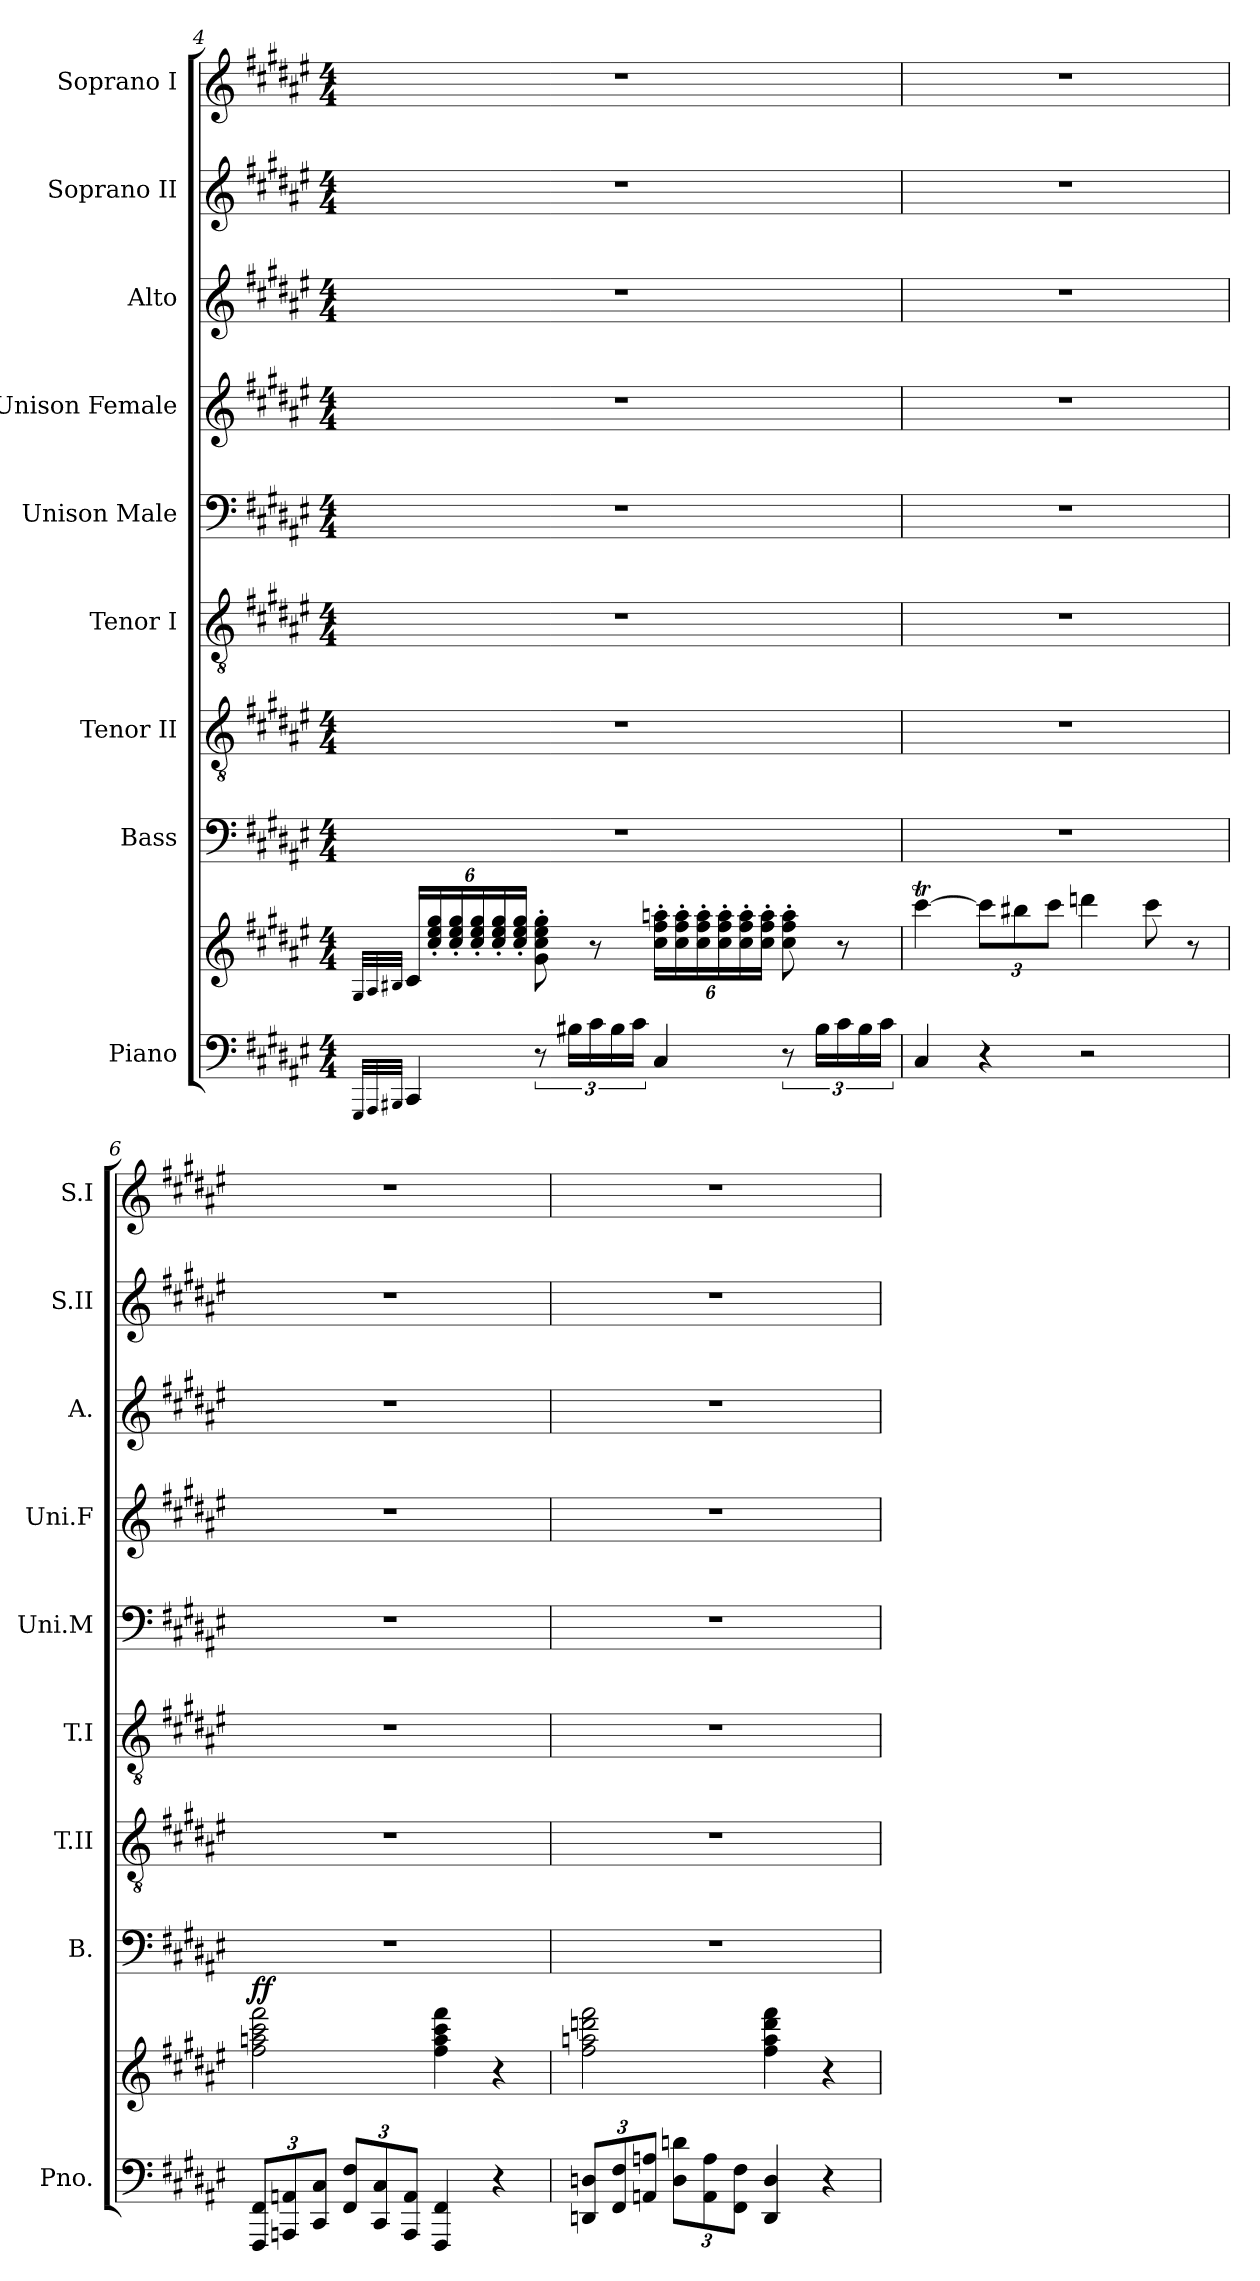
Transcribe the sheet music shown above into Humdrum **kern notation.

**kern	**kern	**dynam	**kern	**kern	**kern	**kern	**kern	**kern	**kern	**kern
*part9	*part9	*part9	*part8	*part7	*part6	*part5	*part4	*part3	*part2	*part1
*staff10	*staff9	*staff9/10	*staff8	*staff7	*staff6	*staff5	*staff4	*staff3	*staff2	*staff1
*I"Piano	*	*	*I"Bass	*I"Tenor II	*I"Tenor I	*I"Unison Male	*I"Unison Female	*I"Alto	*I"Soprano II	*I"Soprano I
*I'Pno.	*	*	*I'B.	*I'T.II	*I'T.I	*I'Uni.M	*I'Uni.F	*I'A.	*I'S.II	*I'S.I
*clefF4	*clefG2	*	*clefF4	*clefGv2	*clefGv2	*clefF4	*clefG2	*clefG2	*clefG2	*clefG2
*k[f#c#g#d#a#e#]	*k[f#c#g#d#a#e#]	*	*k[f#c#g#d#a#e#]	*k[f#c#g#d#a#e#]	*k[f#c#g#d#a#e#]	*k[f#c#g#d#a#e#]	*k[f#c#g#d#a#e#]	*k[f#c#g#d#a#e#]	*k[f#c#g#d#a#e#]	*k[f#c#g#d#a#e#]
*M4/4	*M4/4	*	*M4/4	*M4/4	*M4/4	*M4/4	*M4/4	*M4/4	*M4/4	*M4/4
=4	=4	=4	=4	=4	=4	=4	=4	=4	=4	=4
32qGGG#/LLL	32qG#/LLL	.	.	.	.	.	.	.	.	.
32qAAA#/	32qA#/	.	.	.	.	.	.	.	.	.
32qBBB#X/JJJ	32qB#X/JJJ	.	.	.	.	.	.	.	.	.
*	*Xbrackettup	*	*	*	*	*	*	*	*	*
4CC#/	24c#/LL	.	1r	1r	1r	1r	1r	1r	1r	1r
.	24cc#/' 24ee#/' 24gg#/'	.	.	.	.	.	.	.	.	.
.	24cc#/' 24ee#/' 24gg#/'	.	.	.	.	.	.	.	.	.
.	24cc#/' 24ee#/' 24gg#/'	.	.	.	.	.	.	.	.	.
.	24cc#/' 24ee#/' 24gg#/'	.	.	.	.	.	.	.	.	.
.	24cc#/' 24ee#/' 24gg#/'JJ	.	.	.	.	.	.	.	.	.
12r	8g#\' 8cc#\' 8ee#\' 8gg#\'	.	.	.	.	.	.	.	.	.
24B#X\LL	.	.	.	.	.	.	.	.	.	.
24c#\	8r	.	.	.	.	.	.	.	.	.
24B#\	.	.	.	.	.	.	.	.	.	.
24c#\JJ	.	.	.	.	.	.	.	.	.	.
4C#/	24cc#\' 24ff#\' 24aan\'LL	.	.	.	.	.	.	.	.	.
.	24cc#\' 24ff#\' 24aa\'	.	.	.	.	.	.	.	.	.
.	24cc#\' 24ff#\' 24aa\'	.	.	.	.	.	.	.	.	.
.	24cc#\' 24ff#\' 24aa\'	.	.	.	.	.	.	.	.	.
.	24cc#\' 24ff#\' 24aa\'	.	.	.	.	.	.	.	.	.
.	24cc#\' 24ff#\' 24aa\'JJ	.	.	.	.	.	.	.	.	.
12r	8cc#\' 8ff#\' 8aa\'	.	.	.	.	.	.	.	.	.
24B#\LL	.	.	.	.	.	.	.	.	.	.
24c#\	8r	.	.	.	.	.	.	.	.	.
24B#\	.	.	.	.	.	.	.	.	.	.
24c#\JJ	.	.	.	.	.	.	.	.	.	.
!!LO:LB:g=z
=5	=5	=5	=5	=5	=5	=5	=5	=5	=5	=5
4C#/	[4ccc#T\	.	1r	1r	1r	1r	1r	1r	1r	1r
4r	12ccc#\L]	.	.	.	.	.	.	.	.	.
.	12bb#X\	.	.	.	.	.	.	.	.	.
.	12ccc#\J	.	.	.	.	.	.	.	.	.
2r	4dddn\	.	.	.	.	.	.	.	.	.
.	8ccc#\	.	.	.	.	.	.	.	.	.
.	8r	.	.	.	.	.	.	.	.	.
=6	=6	=6	=6	=6	=6	=6	=6	=6	=6	=6
*Xbrackettup	*	*	*	*	*	*	*	*	*	*
!	!	!LO:DY:a	!	!	!	!	!	!	!	!
12FFF#/ 12FF#/L	2ff#\ 2aan\ 2ccc#\ 2fff#\	ff	1r	1r	1r	1r	1r	1r	1r	1r
12AAAn/ 12AAn/	.	.	.	.	.	.	.	.	.	.
12CC#/ 12C#/J	.	.	.	.	.	.	.	.	.	.
12FF#/ 12F#/L	.	.	.	.	.	.	.	.	.	.
12CC#/ 12C#/	.	.	.	.	.	.	.	.	.	.
12AAA/ 12AA/J	.	.	.	.	.	.	.	.	.	.
4FFF#/ 4FF#/	4ff#\ 4aa\ 4ccc#\ 4fff#\	.	.	.	.	.	.	.	.	.
4r	4r	.	.	.	.	.	.	.	.	.
=7	=7	=7	=7	=7	=7	=7	=7	=7	=7	=7
12DDn/ 12Dn/L	2ff#\ 2aan\ 2dddn\ 2fff#\	.	1r	1r	1r	1r	1r	1r	1r	1r
12FF#/ 12F#/	.	.	.	.	.	.	.	.	.	.
12AAn/ 12An/J	.	.	.	.	.	.	.	.	.	.
12D\ 12dn\L	.	.	.	.	.	.	.	.	.	.
12AA\ 12A\	.	.	.	.	.	.	.	.	.	.
12FF#\ 12F#\J	.	.	.	.	.	.	.	.	.	.
4DD/ 4D/	4ff#\ 4aa\ 4ddd\ 4fff#\	.	.	.	.	.	.	.	.	.
4r	4r	.	.	.	.	.	.	.	.	.
=	=	=	=	=	=	=	=	=	=	=
*-	*-	*-	*-	*-	*-	*-	*-	*-	*-	*-
